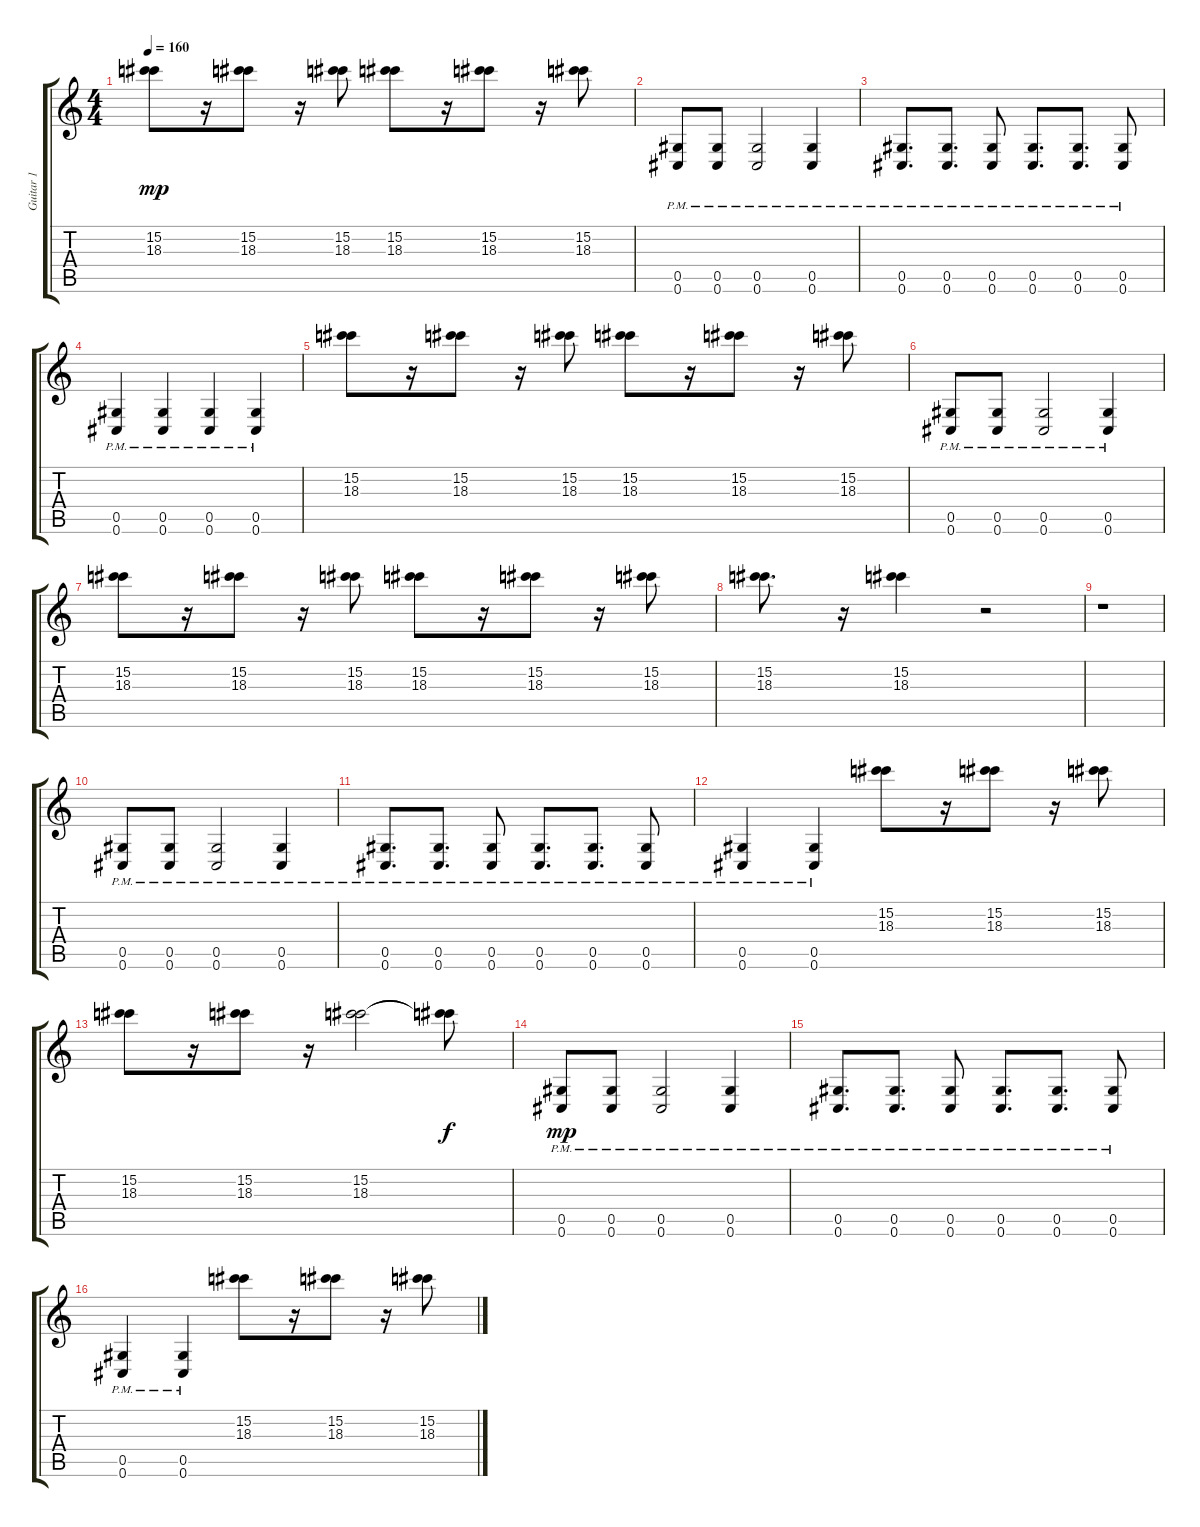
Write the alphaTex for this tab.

\track ("Guitar 1" "Guitar 1") {instrument distortionguitar}
\staff {score tabs}
\tuning (Eb4 Bb3 Gb3 Db3 Ab2 Db2) {hide}
\ts (4 4)
\tempo 160
\clef g2
\ks c
(15.2 18.3).8{dy mp} r.16 (15.2 18.3).8 r.16 (15.2 18.3).8 (15.2 18.3).8 r.16 (15.2 18.3).8 r.16 (15.2 18.3).8 |
(0.5{pm} 0.6{pm}).8 (0.5{pm} 0.6{pm}).8 (0.5{pm} 0.6{pm}).2 (0.5{pm} 0.6{pm}).4 |
(0.5{pm} 0.6{pm}).8{d} (0.5{pm} 0.6{pm}).8{d} (0.5{pm} 0.6{pm}).8 (0.5{pm} 0.6{pm}).8{d} (0.5{pm} 0.6{pm}).8{d} (0.5{pm} 0.6{pm}).8 |
(0.5{pm} 0.6{pm}).4 (0.5{pm} 0.6{pm}).4 (0.5{pm} 0.6{pm}).4 (0.5{pm} 0.6{pm}).4 |
(15.2 18.3).8 r.16 (15.2 18.3).8 r.16 (15.2 18.3).8 (15.2 18.3).8 r.16 (15.2 18.3).8 r.16 (15.2 18.3).8 |
(0.5{pm} 0.6{pm}).8 (0.5{pm} 0.6{pm}).8 (0.5{pm} 0.6{pm}).2 (0.5{pm} 0.6{pm}).4 |
(15.2 18.3).8 r.16 (15.2 18.3).8 r.16 (15.2 18.3).8 (15.2 18.3).8 r.16 (15.2 18.3).8 r.16 (15.2 18.3).8 |
(15.2 18.3).8{d} r.16 (15.2 18.3).4 r.2 |
r.1 |
(0.5{pm} 0.6{pm}).8 (0.5{pm} 0.6{pm}).8 (0.5{pm} 0.6{pm}).2 (0.5{pm} 0.6{pm}).4 |
(0.5{pm} 0.6{pm}).8{d} (0.5{pm} 0.6{pm}).8{d} (0.5{pm} 0.6{pm}).8 (0.5{pm} 0.6{pm}).8{d} (0.5{pm} 0.6{pm}).8{d} (0.5{pm} 0.6{pm}).8 |
(0.5{pm} 0.6{pm}).4 (0.5{pm} 0.6{pm}).4 (15.2 18.3).8 r.16 (15.2 18.3).8 r.16 (15.2 18.3).8 |
(15.2 18.3).8 r.16 (15.2 18.3).8 r.16 (15.2 18.3).2 (15.2{t} 18.3{t}).8{dy f} |
(0.5{pm} 0.6{pm}).8{dy mp} (0.5{pm} 0.6{pm}).8 (0.5{pm} 0.6{pm}).2 (0.5{pm} 0.6{pm}).4 |
(0.5{pm} 0.6{pm}).8{d} (0.5{pm} 0.6{pm}).8{d} (0.5{pm} 0.6{pm}).8 (0.5{pm} 0.6{pm}).8{d} (0.5{pm} 0.6{pm}).8{d} (0.5{pm} 0.6{pm}).8 |
(0.5{pm} 0.6{pm}).4 (0.5{pm} 0.6{pm}).4 (15.2 18.3).8 r.16 (15.2 18.3).8 r.16 (15.2 18.3).8
